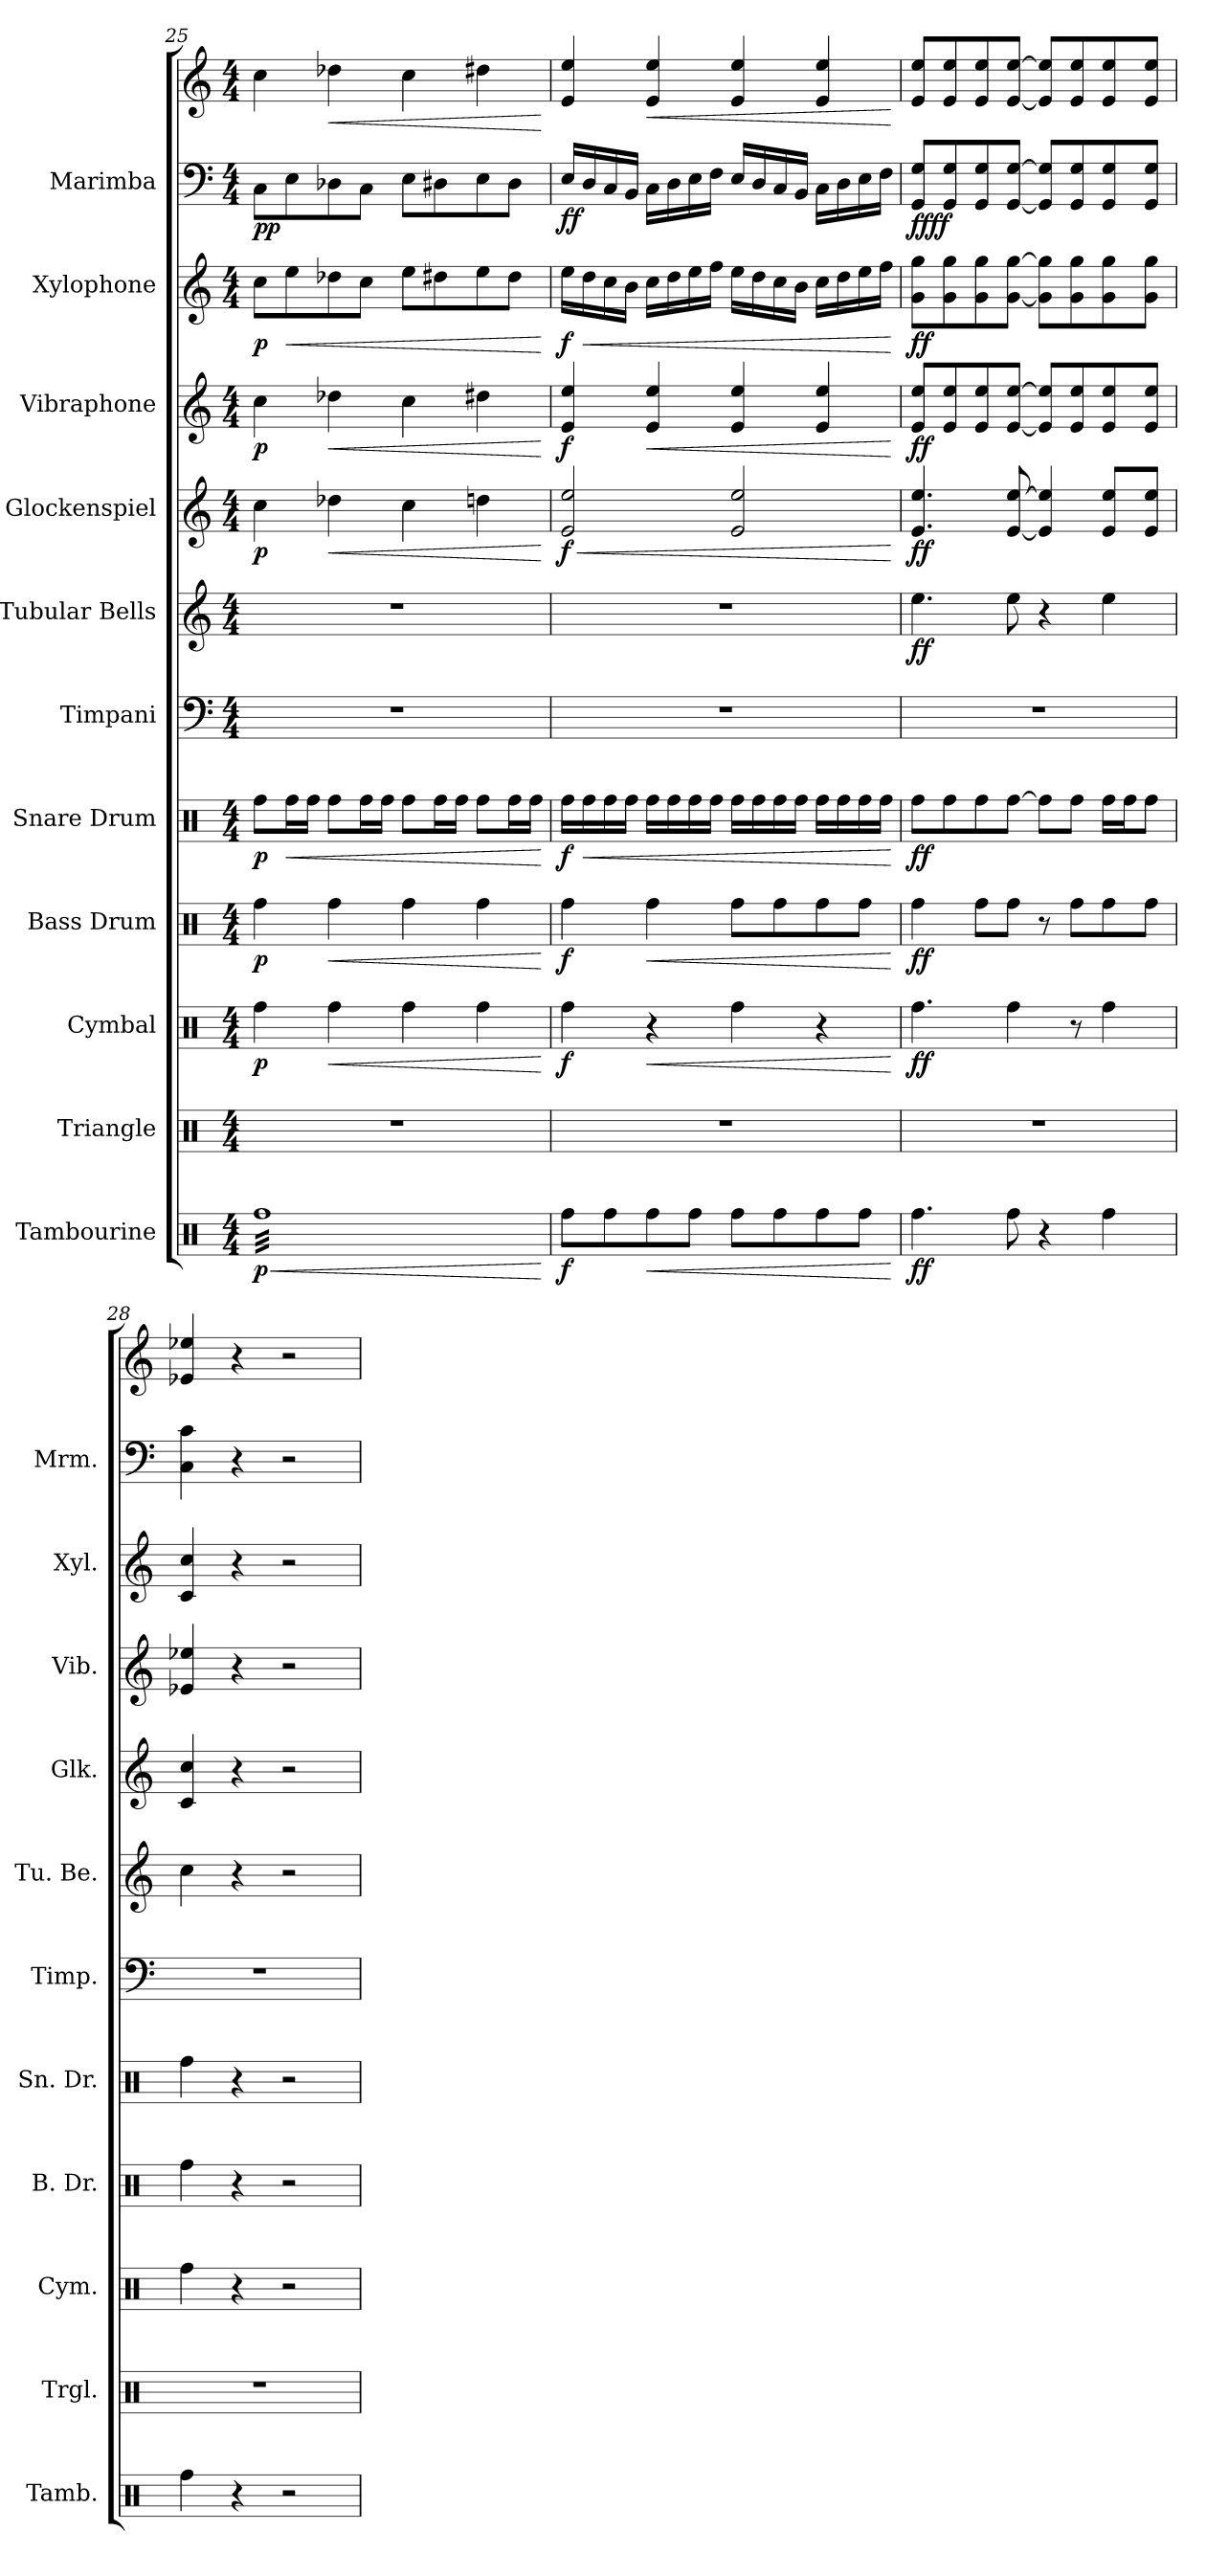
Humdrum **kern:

**kern	**dynam	**kern	**kern	**dynam	**kern	**dynam	**kern	**dynam	**kern	**kern	**dynam	**kern	**dynam	**kern	**dynam	**kern	**dynam	**kern	**kern	**dynam
*part11	*part11	*part10	*part9	*part9	*part8	*part8	*part7	*part7	*part6	*part5	*part5	*part4	*part4	*part3	*part3	*part2	*part2	*part1	*part1	*part1
*staff12	*staff12	*staff11	*staff10	*staff10	*staff9	*staff9	*staff8	*staff8	*staff7	*staff6	*staff6	*staff5	*staff5	*staff4	*staff4	*staff3	*staff3	*staff2	*staff1	*staff1/2
*I"Tambourine	*	*I"Triangle	*I"Cymbal	*	*I"Bass Drum	*	*I"Snare Drum	*	*I"Timpani	*I"Tubular Bells	*	*I"Glockenspiel	*	*I"Vibraphone	*	*I"Xylophone	*	*I"Marimba	*	*
*I'Tamb.	*	*I'Trgl.	*I'Cym.	*	*I'B. Dr.	*	*I'Sn. Dr.	*	*I'Timp.	*I'Tu. Be.	*	*I'Glk.	*	*I'Vib.	*	*I'Xyl.	*	*I'Mrm.	*	*
!!LO:PB:g=z
*clefX	*	*clefX	*clefX	*	*clefX	*	*clefX	*	*clefF4	*clefG2	*	*clefG2	*	*clefG2	*	*clefG2	*	*clefF4	*clefG2	*
*	*	*	*	*	*	*	*	*	*	*	*	*ITrd-14c-24	*	*	*	*ITrd-7c-12	*	*	*	*
*k[]	*	*k[]	*k[]	*	*k[]	*	*k[]	*	*k[]	*k[]	*	*k[]	*	*k[]	*	*k[]	*	*k[]	*k[]	*
*M4/4	*	*M4/4	*M4/4	*	*M4/4	*	*M4/4	*	*M4/4	*M4/4	*	*M4/4	*	*M4/4	*	*M4/4	*	*M4/4	*M4/4	*
=25	=25	=25	=25	=25	=25	=25	=25	=25	=25	=25	=25	=25	=25	=25	=25	=25	=25	=25	=25	=25
!	!LO:HP:b	!	!	!	!	!	!	!	!	!	!	!	!	!	!	!	!	!	!	!
!	!LO:DY:n=1:b	!	!	!LO:DY:b	!	!LO:DY:b	!	!LO:DY:b	!	!	!	!	!LO:DY:b	!	!LO:DY:b	!	!LO:DY:b	!	!	!LO:DY:b=2
!	!	!	!	!	!	!	!	!	!	!	!	!	!	!	!	!	!	!	!	!LO:DY:n=1:b
*tremolo	*	*	*	*	*	*	*	*	*	*	*	*	*	*	*	*	*	*	*	*
32RffLLL	< p	1r	4Rff\	p	4Rff\	p	8Rff\L	p	1r	1r	.	4cccc\	p	4cc\	p	8ccc\L	p	8C\L	4cc\	p p
32Rff	.	.	.	.	.	.	.	.	.	.	.	.	.	.	.	.	.	.	.	.
32Rff	.	.	.	.	.	.	.	.	.	.	.	.	.	.	.	.	.	.	.	.
32Rff	.	.	.	.	.	.	.	.	.	.	.	.	.	.	.	.	.	.	.	.
!	!	!	!	!	!	!	!	!LO:HP:b	!	!	!	!	!	!	!	!	!LO:HP:b	!	!	!
32Rff	.	.	.	.	.	.	16Rff\L	<	.	.	.	.	.	.	.	8eee\	<	8E\	.	.
32Rff	.	.	.	.	.	.	.	.	.	.	.	.	.	.	.	.	.	.	.	.
32Rff	.	.	.	.	.	.	16Rff\JJ	.	.	.	.	.	.	.	.	.	.	.	.	.
32Rff	.	.	.	.	.	.	.	.	.	.	.	.	.	.	.	.	.	.	.	.
!	!	!	!	!LO:HP:b	!	!LO:HP:b	!	!	!	!	!	!	!LO:HP:b	!	!LO:HP:b	!	!	!	!	!LO:HP:b
32Rff	.	.	4Rff\	<	4Rff\	<	8Rff\L	.	.	.	.	4dddd-X\	<	4dd-X\	<	8ddd-X\	.	8D-X\	4dd-X\	<
32Rff	.	.	.	.	.	.	.	.	.	.	.	.	.	.	.	.	.	.	.	.
32Rff	.	.	.	.	.	.	.	.	.	.	.	.	.	.	.	.	.	.	.	.
32Rff	.	.	.	.	.	.	.	.	.	.	.	.	.	.	.	.	.	.	.	.
32Rff	.	.	.	.	.	.	16Rff\L	.	.	.	.	.	.	.	.	8ccc\J	.	8C\J	.	.
32Rff	.	.	.	.	.	.	.	.	.	.	.	.	.	.	.	.	.	.	.	.
32Rff	.	.	.	.	.	.	16Rff\JJ	.	.	.	.	.	.	.	.	.	.	.	.	.
32Rff	.	.	.	.	.	.	.	.	.	.	.	.	.	.	.	.	.	.	.	.
32Rff	.	.	4Rff\	.	4Rff\	.	8Rff\L	.	.	.	.	4cccc\	.	4cc\	.	8eee\L	.	8E\L	4cc\	.
32Rff	.	.	.	.	.	.	.	.	.	.	.	.	.	.	.	.	.	.	.	.
32Rff	.	.	.	.	.	.	.	.	.	.	.	.	.	.	.	.	.	.	.	.
32Rff	.	.	.	.	.	.	.	.	.	.	.	.	.	.	.	.	.	.	.	.
32Rff	.	.	.	.	.	.	16Rff\L	.	.	.	.	.	.	.	.	8ddd#X\	.	8D#X\	.	.
32Rff	.	.	.	.	.	.	.	.	.	.	.	.	.	.	.	.	.	.	.	.
32Rff	.	.	.	.	.	.	16Rff\JJ	.	.	.	.	.	.	.	.	.	.	.	.	.
32Rff	.	.	.	.	.	.	.	.	.	.	.	.	.	.	.	.	.	.	.	.
32Rff	.	.	4Rff\	.	4Rff\	.	8Rff\L	.	.	.	.	4ddddn\	.	4dd#X\	.	8eee\	.	8E\	4dd#X\	.
32Rff	.	.	.	.	.	.	.	.	.	.	.	.	.	.	.	.	.	.	.	.
32Rff	.	.	.	.	.	.	.	.	.	.	.	.	.	.	.	.	.	.	.	.
32Rff	.	.	.	.	.	.	.	.	.	.	.	.	.	.	.	.	.	.	.	.
32Rff	.	.	.	.	.	.	16Rff\L	.	.	.	.	.	.	.	.	8ddd#\J	.	8D#\J	.	.
32Rff	.	.	.	.	.	.	.	.	.	.	.	.	.	.	.	.	.	.	.	.
32Rff	.	.	.	.	.	.	16Rff\JJ	.	.	.	.	.	.	.	.	.	.	.	.	.
32RffJJJ	.	.	.	.	.	.	.	.	.	.	.	.	.	.	.	.	.	.	.	.
*Xtremolo	*	*	*	*	*	*	*	*	*	*	*	*	*	*	*	*	*	*	*	*
.	[	.	.	[	.	[	.	[	.	.	.	.	[	.	[	.	[	.	.	[
=26	=26	=26	=26	=26	=26	=26	=26	=26	=26	=26	=26	=26	=26	=26	=26	=26	=26	=26	=26	=26
!	!LO:DY:b	!	!	!LO:DY:b	!	!LO:DY:b	!	!LO:DY:b	!	!	!	!	!LO:HP:b	!	!	!	!	!	!	!
!	!	!	!	!	!	!	!	!	!	!	!	!	!LO:DY:n=1:b	!	!LO:DY:b	!	!LO:DY:b	!	!	!LO:DY:b=2
!	!	!	!	!	!	!	!	!	!	!	!	!	!	!	!	!	!	!	!	!LO:DY:n=1:b
8Rff\L	f	1r	4Rff\	f	4Rff\	f	16Rff\LL	f	1r	1r	.	2eee/ 2eeee/	< f	4e/ 4ee/	f	16eee\LL	f	16E/LL	4e/ 4ee/	f f
!	!	!	!	!	!	!	!	!LO:HP:b	!	!	!	!	!	!	!	!	!LO:HP:b	!	!	!
.	.	.	.	.	.	.	16Rff\	<	.	.	.	.	.	.	.	16ddd\	<	16D/	.	.
8Rff\	.	.	.	.	.	.	16Rff\	.	.	.	.	.	.	.	.	16ccc\	.	16C/	.	.
.	.	.	.	.	.	.	16Rff\JJ	.	.	.	.	.	.	.	.	16bb\JJ	.	16BB/JJ	.	.
!	!LO:HP:b	!	!	!LO:HP:b	!	!LO:HP:b	!	!	!	!	!	!	!	!	!LO:HP:b	!	!	!	!	!LO:HP:b
8Rff\	<	.	4r	<	4Rff\	<	16Rff\LL	.	.	.	.	.	.	4e/ 4ee/	<	16ccc\LL	.	16C\LL	4e/ 4ee/	<
.	.	.	.	.	.	.	16Rff\	.	.	.	.	.	.	.	.	16ddd\	.	16D\	.	.
8Rff\J	.	.	.	.	.	.	16Rff\	.	.	.	.	.	.	.	.	16eee\	.	16E\	.	.
.	.	.	.	.	.	.	16Rff\JJ	.	.	.	.	.	.	.	.	16fff\JJ	.	16F\JJ	.	.
8Rff\L	.	.	4Rff\	.	8Rff\L	.	16Rff\LL	.	.	.	.	2eee/ 2eeee/	.	4e/ 4ee/	.	16eee\LL	.	16E/LL	4e/ 4ee/	.
.	.	.	.	.	.	.	16Rff\	.	.	.	.	.	.	.	.	16ddd\	.	16D/	.	.
8Rff\	.	.	.	.	8Rff\	.	16Rff\	.	.	.	.	.	.	.	.	16ccc\	.	16C/	.	.
.	.	.	.	.	.	.	16Rff\JJ	.	.	.	.	.	.	.	.	16bb\JJ	.	16BB/JJ	.	.
8Rff\	.	.	4r	.	8Rff\	.	16Rff\LL	.	.	.	.	.	.	4e/ 4ee/	.	16ccc\LL	.	16C\LL	4e/ 4ee/	.
.	.	.	.	.	.	.	16Rff\	.	.	.	.	.	.	.	.	16ddd\	.	16D\	.	.
8Rff\J	.	.	.	.	8Rff\J	.	16Rff\	.	.	.	.	.	.	.	.	16eee\	.	16E\	.	.
.	.	.	.	.	.	.	16Rff\JJ	.	.	.	.	.	.	.	.	16fff\JJ	.	16F\JJ	.	.
.	[	.	.	[	.	[	.	[	.	.	.	.	[	.	[	.	[	.	.	[
=27	=27	=27	=27	=27	=27	=27	=27	=27	=27	=27	=27	=27	=27	=27	=27	=27	=27	=27	=27	=27
!	!LO:DY:b	!	!	!LO:DY:b	!	!LO:DY:b	!	!LO:DY:b	!	!	!LO:DY:b	!	!LO:DY:b	!	!LO:DY:b	!	!LO:DY:b	!	!	!LO:DY:b=2
!	!	!	!	!	!	!	!	!	!	!	!	!	!	!	!	!	!	!	!	!LO:DY:n=1:b
4.Rff\	ff	1r	4.Rff\	ff	4Rff\	ff	8Rff\L	ff	1r	4.ee\	ff	4.eee/ 4.eeee/	ff	8e/ 8ee/L	ff	8gg\ 8ggg\L	ff	8GG/ 8G/L	8e/ 8ee/L	ff ff
.	.	.	.	.	.	.	8Rff\	.	.	.	.	.	.	8e/ 8ee/	.	8gg\ 8ggg\	.	8GG/ 8G/	8e/ 8ee/	.
.	.	.	.	.	8Rff\L	.	8Rff\	.	.	.	.	.	.	8e/ 8ee/	.	8gg\ 8ggg\	.	8GG/ 8G/	8e/ 8ee/	.
8Rff\	.	.	4Rff\	.	8Rff\J	.	[8Rff\J	.	.	8ee\	.	[8eee/ [8eeee/	.	[8e/ [8ee/J	.	[8gg\ [8ggg\J	.	[8GG/ [8G/J	[8e/ [8ee/J	.
4r	.	.	.	.	8r	.	8Rff\L]	.	.	4r	.	4eee/] 4eeee/]	.	8e/] 8ee/]L	.	8gg\] 8ggg\]L	.	8GG/] 8G/]L	8e/] 8ee/]L	.
.	.	.	8r	.	8Rff\L	.	8Rff\J	.	.	.	.	.	.	8e/ 8ee/	.	8gg\ 8ggg\	.	8GG/ 8G/	8e/ 8ee/	.
4Rff\	.	.	4Rff\	.	8Rff\	.	16Rff\LL	.	.	4ee\	.	8eee/ 8eeee/L	.	8e/ 8ee/	.	8gg\ 8ggg\	.	8GG/ 8G/	8e/ 8ee/	.
.	.	.	.	.	.	.	16Rff\J	.	.	.	.	.	.	.	.	.	.	.	.	.
.	.	.	.	.	8Rff\J	.	8Rff\J	.	.	.	.	8eee/ 8eeee/J	.	8e/ 8ee/J	.	8gg\ 8ggg\J	.	8GG/ 8G/J	8e/ 8ee/J	.
=28	=28	=28	=28	=28	=28	=28	=28	=28	=28	=28	=28	=28	=28	=28	=28	=28	=28	=28	=28	=28
4Rff\	.	1r	4Rff\	.	4Rff\	.	4Rff\	.	1r	4cc\	.	4ccc/ 4cccc/	.	4e-X/ 4ee-X/	.	4cc/ 4ccc/	.	4C\ 4c\	4e-X/ 4ee-X/	.
4r	.	.	4r	.	4r	.	4r	.	.	4r	.	4r	.	4r	.	4r	.	4r	4r	.
2r	.	.	2r	.	2r	.	2r	.	.	2r	.	2r	.	2r	.	2r	.	2r	2r	.
=	=	=	=	=	=	=	=	=	=	=	=	=	=	=	=	=	=	=	=	=
*-	*-	*-	*-	*-	*-	*-	*-	*-	*-	*-	*-	*-	*-	*-	*-	*-	*-	*-	*-	*-
